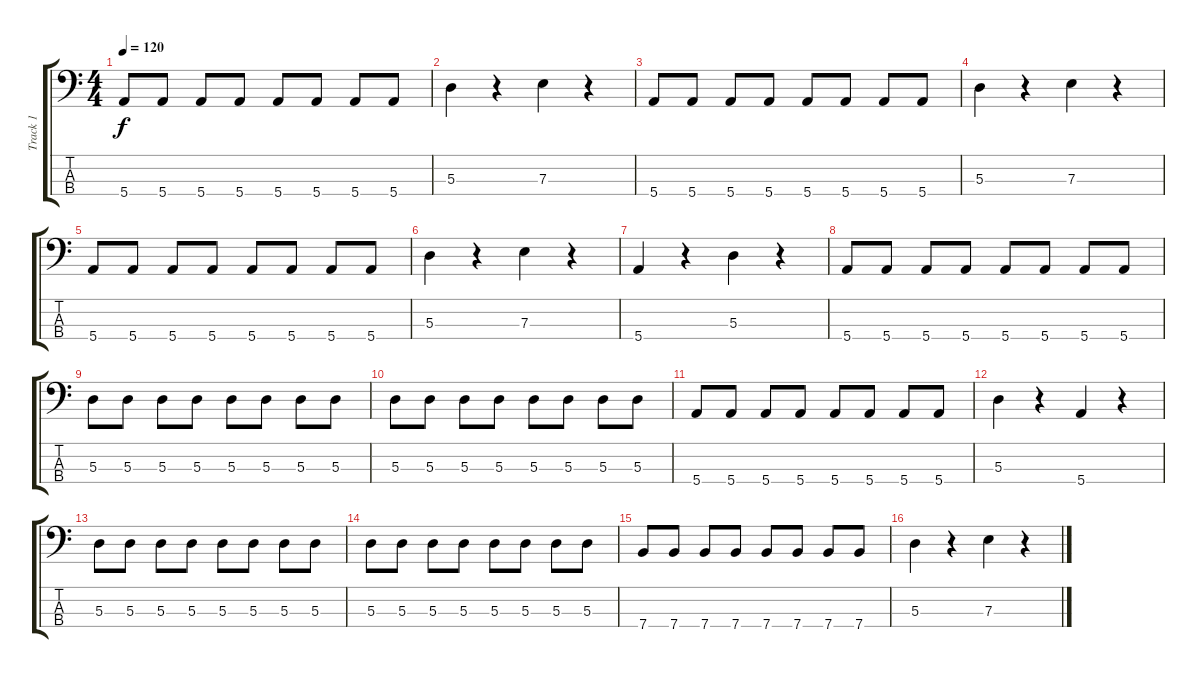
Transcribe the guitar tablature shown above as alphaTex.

\track ("Track 1" "Track 1") {instrument electricbassfinger}
\staff {score tabs}
\tuning (G2 D2 A1 E1) {hide}
\ts (4 4)
\tempo 120
\clef f4
\ks c
5.4.8{dy f} 5.4.8 5.4.8 5.4.8 5.4.8 5.4.8 5.4.8 5.4.8 |
5.3.4 r.4 7.3.4 r.4 |
5.4.8 5.4.8 5.4.8 5.4.8 5.4.8 5.4.8 5.4.8 5.4.8 |
5.3.4 r.4 7.3.4 r.4 |
5.4.8 5.4.8 5.4.8 5.4.8 5.4.8 5.4.8 5.4.8 5.4.8 |
5.3.4 r.4 7.3.4 r.4 |
5.4.4 r.4 5.3.4 r.4 |
5.4.8 5.4.8 5.4.8 5.4.8 5.4.8 5.4.8 5.4.8 5.4.8 |
5.3.8 5.3.8 5.3.8 5.3.8 5.3.8 5.3.8 5.3.8 5.3.8 |
5.3.8 5.3.8 5.3.8 5.3.8 5.3.8 5.3.8 5.3.8 5.3.8 |
5.4.8 5.4.8 5.4.8 5.4.8 5.4.8 5.4.8 5.4.8 5.4.8 |
5.3.4 r.4 5.4.4 r.4 |
5.3.8 5.3.8 5.3.8 5.3.8 5.3.8 5.3.8 5.3.8 5.3.8 |
5.3.8 5.3.8 5.3.8 5.3.8 5.3.8 5.3.8 5.3.8 5.3.8 |
7.4.8 7.4.8 7.4.8 7.4.8 7.4.8 7.4.8 7.4.8 7.4.8 |
5.3.4 r.4 7.3.4 r.4
